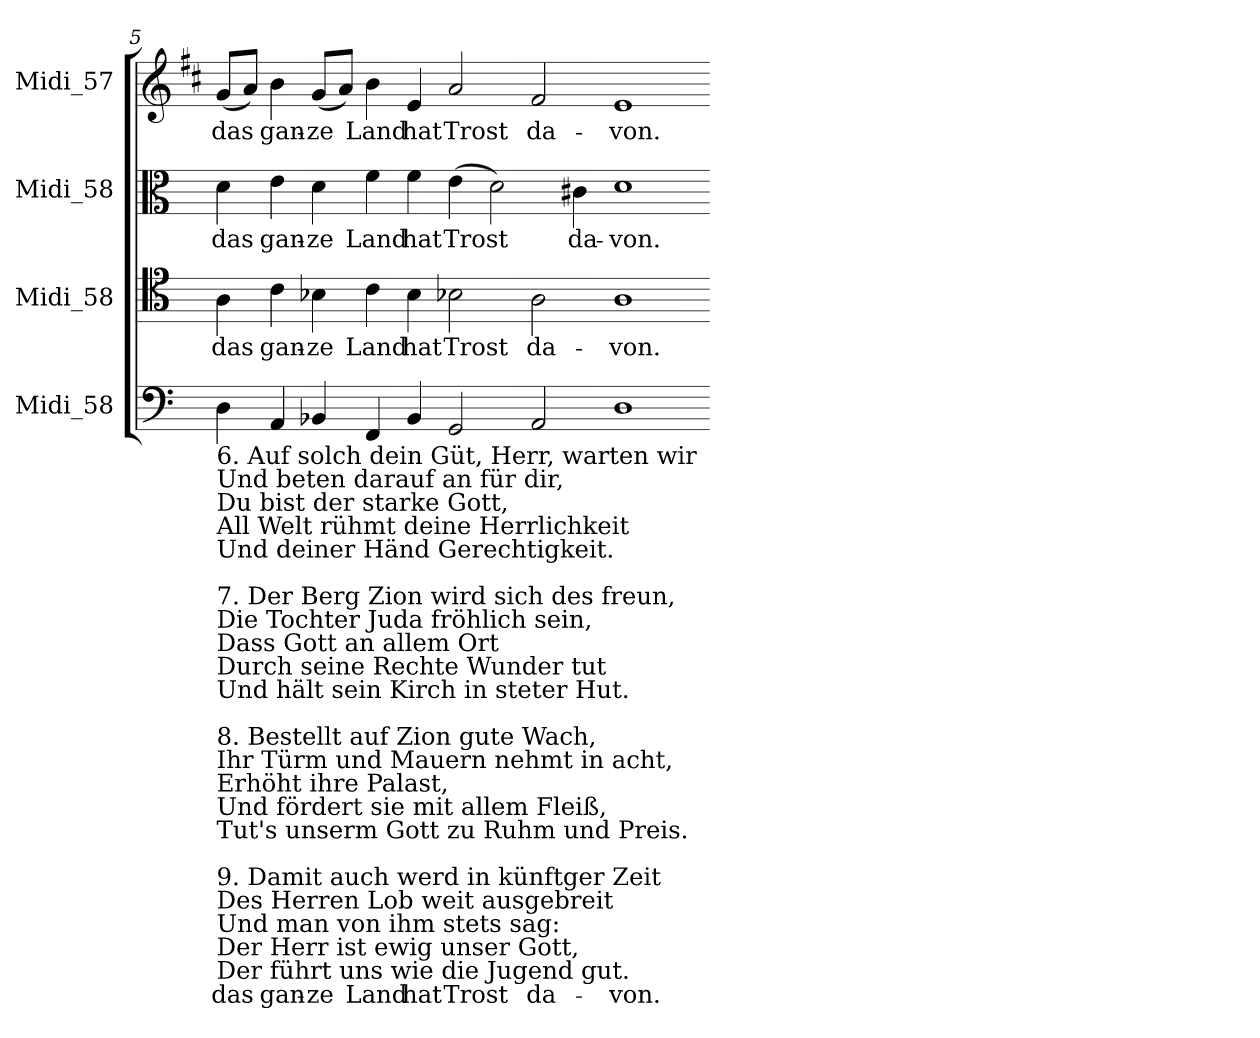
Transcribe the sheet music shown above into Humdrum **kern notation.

**kern	**text	**kern	**text	**kern	**text	**kern	**text
*part4	*part4	*part3	*part3	*part2	*part2	*part1	*part1
*staff4	*staff4	*staff3	*staff3	*staff2	*staff2	*staff1	*staff1
*I"Midi_58	*	*I"Midi_58	*	*I"Midi_58	*	*I"Midi_57	*
*clefF4	*	*clefC4	*	*clefC3	*	*clefG2	*
*	*	*	*	*	*	*ITrd1c2	*
*k[]	*	*k[]	*	*k[]	*	*k[]	*
*C:	*	*C:	*	*C:	*	*C:	*
=5	=5	=5	=5	=5	=5	=5	=5
!LO:TX:b:t=6. Auf solch dein Güt, Herr, warten wir\nUnd beten darauf an für dir,\nDu bist der starke Gott,\nAll Welt rühmt deine Herrlichkeit\nUnd deiner Händ Gerechtigkeit.\n\n7. Der Berg Zion wird sich des freun,\nDie Tochter Juda fröhlich sein,\nDass Gott an allem Ort\nDurch seine Rechte Wunder tut\nUnd hält sein Kirch in steter Hut.\n\n8. Bestellt auf Zion gute Wach,\nIhr Türm und Mauern nehmt in acht,\nErhöht ihre Palast,\nUnd fördert sie mit allem Fleiß,\nTut's unserm Gott zu Ruhm und Preis.\n\n9. Damit auch werd in künftger Zeit\nDes Herren Lob weit ausgebreit\nUnd man von ihm stets sag&colon;\nDer Herr ist ewig unser Gott,\nDer führt uns wie die Jugend gut.	!	!	!	!	!	!	!
!	!LO:LY:b	!	!LO:LY:b	!	!LO:LY:b	!	!LO:LY:b
4D	das	4A	das	4d	das	(<8fL	das
.	.	.	.	.	.	8gJ)	.
!	!LO:LY:b	!	!LO:LY:b	!	!LO:LY:b	!	!LO:LY:b
4AA	gan-	4c	gan-	4e	gan-	4a	gan-
!	!LO:LY:b	!	!LO:LY:b	!	!LO:LY:b	!	!LO:LY:b
4BB-X	-ze	4B-X	-ze	4d	-ze	(<8fL	-ze
.	.	.	.	.	.	8gJ)	.
!	!LO:LY:b	!	!LO:LY:b	!	!LO:LY:b	!	!LO:LY:b
4FF	Land	4c	Land	4f	Land	4a	Land
!	!LO:LY:b	!	!LO:LY:b	!	!LO:LY:b	!	!LO:LY:b
4BB-	hat	4B-	hat	4f	hat	4d	hat
!	!LO:LY:b	!	!LO:LY:b	!	!LO:LY:b	!	!LO:LY:b
2GG	Trost	2B-X	Trost	(>4e	Trost	2g	Trost
.	.	.	.	2d)	.	.	.
!	!LO:LY:b	!	!LO:LY:b	!	!	!	!LO:LY:b
2AA	da-	2A	da-	.	.	2e	da-
!	!	!	!	!	!LO:LY:b	!	!
.	.	.	.	4c#X	da-	.	.
!	!LO:LY:b	!	!LO:LY:b	!	!LO:LY:b	!	!LO:LY:b
1D	-von.	1A	-von.	1d	-von.	1d	-von.
=-	=-	=-	=-	=-	=-	=-	=-
*-	*-	*-	*-	*-	*-	*-	*-
